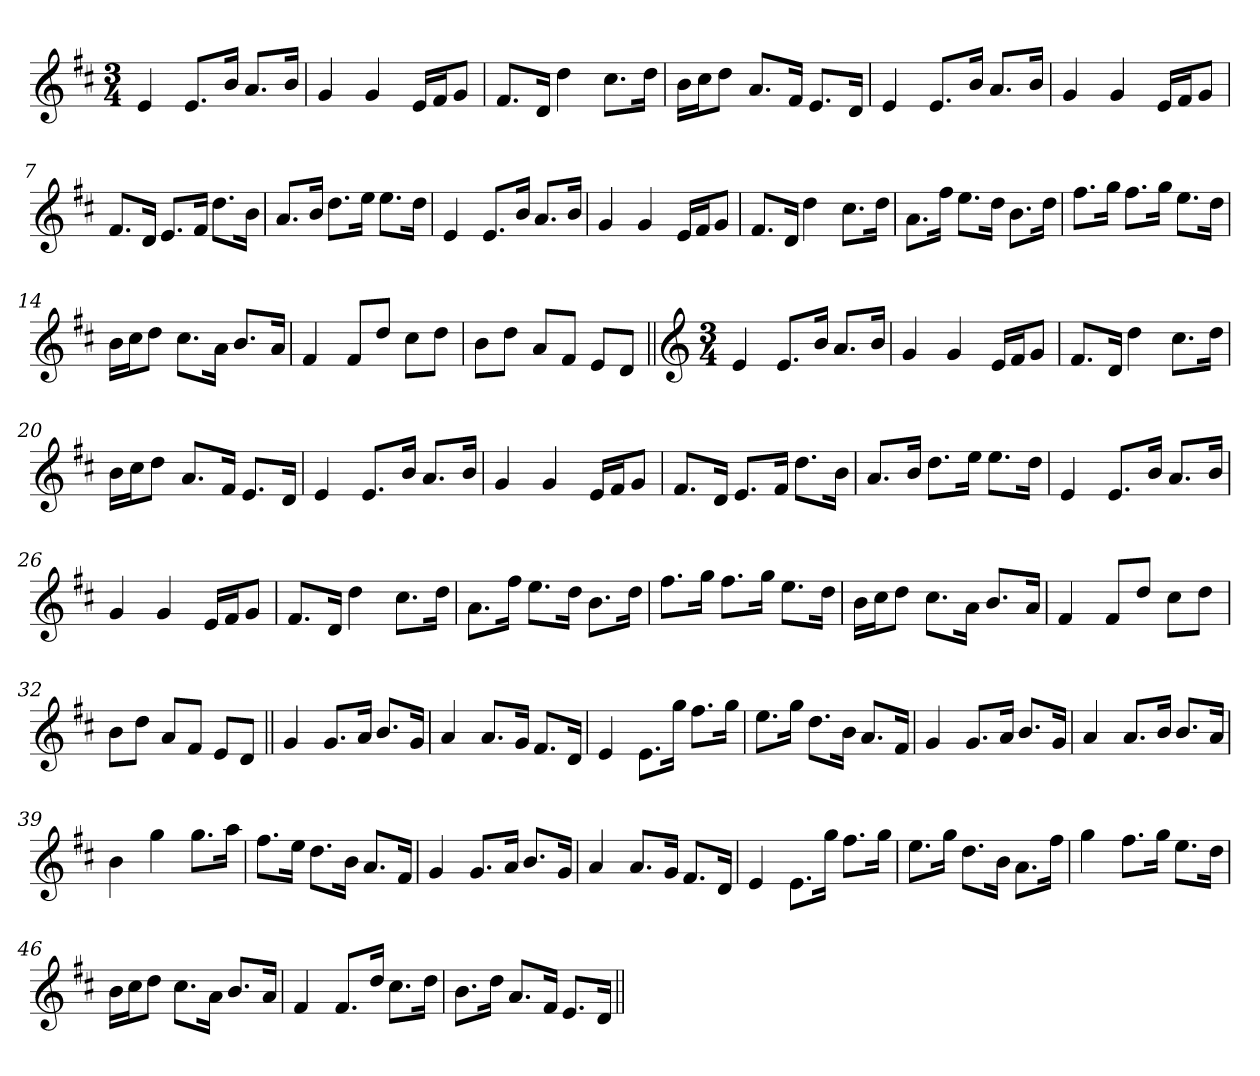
**kern
*part1
*staff1
*clefG2
*k[f#c#]
*M3/4
=1
4e/
8.e/L
16b/Jk
8.a/L
16b/Jk
=2
4g/
4g/
16e/LL
16f#/J
8g/J
=3
8.f#/L
16d/Jk
4dd\
8.cc#\L
16dd\Jk
=4
16b\LL
16cc#\J
8dd\J
8.a/L
16f#/Jk
8.e/L
16d/Jk
=5
4e/
8.e/L
16b/Jk
8.a/L
16b/Jk
=6
4g/
4g/
16e/LL
16f#/J
8g/J
!!LO:LB:g=z
=7
8.f#/L
16d/Jk
8.e/L
16f#/Jk
8.dd\L
16b\Jk
=8
8.a/L
16b/Jk
8.dd\L
16ee\Jk
8.ee\L
16dd\Jk
=9
4e/
8.e/L
16b/Jk
8.a/L
16b/Jk
=10
4g/
4g/
16e/LL
16f#/J
8g/J
=11
8.f#/L
16d/Jk
4dd\
8.cc#\L
16dd\Jk
=12
8.a\L
16ff#\Jk
8.ee\L
16dd\Jk
8.b\L
16dd\Jk
!!LO:LB:g=z
=13
8.ff#\L
16gg\Jk
8.ff#\L
16gg\Jk
8.ee\L
16dd\Jk
=14
16b\LL
16cc#\J
8dd\J
8.cc#\L
16a\Jk
8.b/L
16a/Jk
=15
4f#/
8f#/L
8dd/J
8cc#\L
8dd\J
=16
8b\L
8dd\J
8a/L
8f#/J
8e/L
8d/J
=17||
*clefG2
*M3/4
4e/
8.e/L
16b/Jk
8.a/L
16b/Jk
=18
4g/
4g/
16e/LL
16f#/J
8g/J
!!LO:LB:g=z
=19
8.f#/L
16d/Jk
4dd\
8.cc#\L
16dd\Jk
=20
16b\LL
16cc#\J
8dd\J
8.a/L
16f#/Jk
8.e/L
16d/Jk
=21
4e/
8.e/L
16b/Jk
8.a/L
16b/Jk
=22
4g/
4g/
16e/LL
16f#/J
8g/J
=23
8.f#/L
16d/Jk
8.e/L
16f#/Jk
8.dd\L
16b\Jk
=24
8.a/L
16b/Jk
8.dd\L
16ee\Jk
8.ee\L
16dd\Jk
!!LO:LB:g=z
=25
4e/
8.e/L
16b/Jk
8.a/L
16b/Jk
=26
4g/
4g/
16e/LL
16f#/J
8g/J
=27
8.f#/L
16d/Jk
4dd\
8.cc#\L
16dd\Jk
=28
8.a\L
16ff#\Jk
8.ee\L
16dd\Jk
8.b\L
16dd\Jk
=29
8.ff#\L
16gg\Jk
8.ff#\L
16gg\Jk
8.ee\L
16dd\Jk
=30
16b\LL
16cc#\J
8dd\J
8.cc#\L
16a\Jk
8.b/L
16a/Jk
!!LO:LB:g=z
=31
4f#/
8f#/L
8dd/J
8cc#\L
8dd\J
=32
8b\L
8dd\J
8a/L
8f#/J
8e/L
8d/J
=33||
4g/
8.g/L
16a/Jk
8.b/L
16g/Jk
=34
4a/
8.a/L
16g/Jk
8.f#/L
16d/Jk
=35
4e/
8.e\L
16gg\Jk
8.ff#\L
16gg\Jk
=36
8.ee\L
16gg\Jk
8.dd\L
16b\Jk
8.a/L
16f#/Jk
!!LO:LB:g=z
=37
4g/
8.g/L
16a/Jk
8.b/L
16g/Jk
=38
4a/
8.a/L
16b/Jk
8.b/L
16a/Jk
=39
4b\
4gg\
8.gg\L
16aa\Jk
=40
8.ff#\L
16ee\Jk
8.dd\L
16b\Jk
8.a/L
16f#/Jk
=41
4g/
8.g/L
16a/Jk
8.b/L
16g/Jk
=42
4a/
8.a/L
16g/Jk
8.f#/L
16d/Jk
!!LO:LB:g=z
=43
4e/
8.e\L
16gg\Jk
8.ff#\L
16gg\Jk
=44
8.ee\L
16gg\Jk
8.dd\L
16b\Jk
8.a\L
16ff#\Jk
=45
4gg\
8.ff#\L
16gg\Jk
8.ee\L
16dd\Jk
=46
16b\LL
16cc#\J
8dd\J
8.cc#\L
16a\Jk
8.b/L
16a/Jk
=47
4f#/
8.f#/L
16dd/Jk
8.cc#\L
16dd\Jk
=48
8.b\L
16dd\Jk
8.a/L
16f#/Jk
8.e/L
16d/Jk
=||
*-
